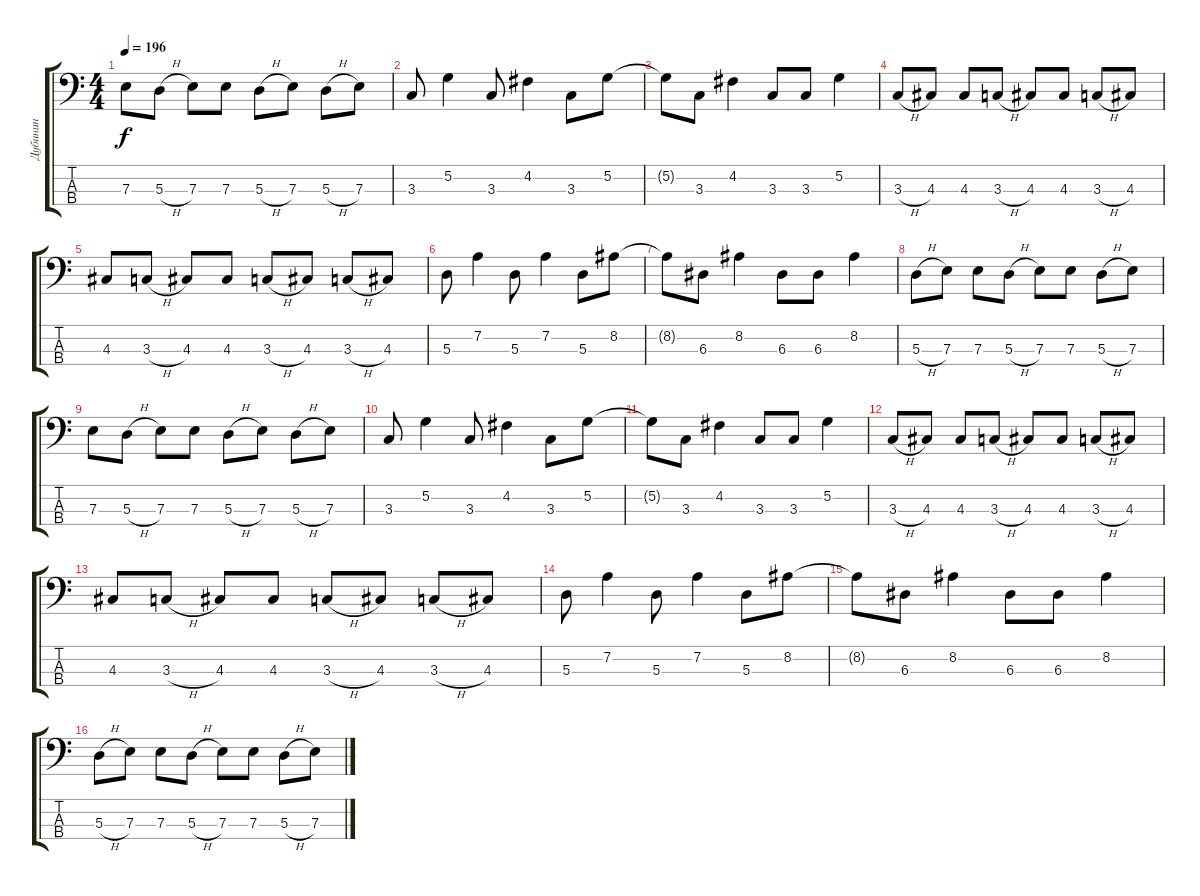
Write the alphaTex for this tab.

\track ("Дубинин" "Дубинин") {instrument electricbassfinger}
\staff {score tabs}
\tuning (G2 D2 A1 E1) {hide}
\ts (4 4)
\tempo 196
\clef f4
\ks c
7.3.8{dy f} 5.3{h}.8 7.3.8 7.3.8 5.3{h}.8 7.3.8 5.3{h}.8 7.3.8 |
3.3.8 5.2.4 3.3.8 4.2.4 3.3.8 5.2.8 |
5.2{t}.8 3.3.8 4.2.4 3.3.8 3.3.8 5.2.4 |
3.3{h}.8 4.3.8 4.3.8 3.3{h}.8 4.3.8 4.3.8 3.3{h}.8 4.3.8 |
4.3.8 3.3{h}.8 4.3.8 4.3.8 3.3{h}.8 4.3.8 3.3{h}.8 4.3.8 |
5.3.8 7.2.4 5.3.8 7.2.4 5.3.8 8.2.8 |
8.2{t}.8 6.3.8 8.2.4 6.3.8 6.3.8 8.2.4 |
5.3{h}.8 7.3.8 7.3.8 5.3{h}.8 7.3.8 7.3.8 5.3{h}.8 7.3.8 |
7.3.8 5.3{h}.8 7.3.8 7.3.8 5.3{h}.8 7.3.8 5.3{h}.8 7.3.8 |
3.3.8 5.2.4 3.3.8 4.2.4 3.3.8 5.2.8 |
5.2{t}.8 3.3.8 4.2.4 3.3.8 3.3.8 5.2.4 |
3.3{h}.8 4.3.8 4.3.8 3.3{h}.8 4.3.8 4.3.8 3.3{h}.8 4.3.8 |
4.3.8 3.3{h}.8 4.3.8 4.3.8 3.3{h}.8 4.3.8 3.3{h}.8 4.3.8 |
5.3.8 7.2.4 5.3.8 7.2.4 5.3.8 8.2.8 |
8.2{t}.8 6.3.8 8.2.4 6.3.8 6.3.8 8.2.4 |
5.3{h}.8 7.3.8 7.3.8 5.3{h}.8 7.3.8 7.3.8 5.3{h}.8 7.3.8
